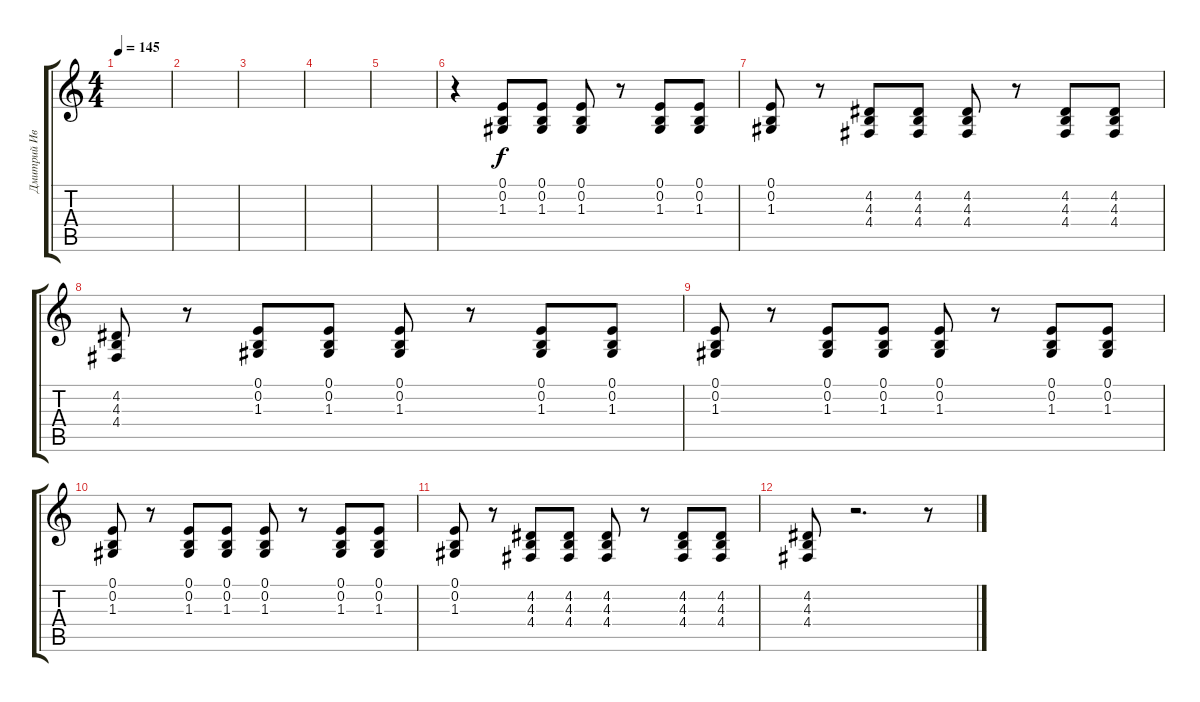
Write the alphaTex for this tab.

\track ("Дмитрий Иванов" "Дмитрий Ив") {instrument pizzicatostrings}
\staff {score tabs}
\tuning (E4 B3 G3 D3 A2 E2) {hide}
\ts (4 4)
\tempo 145
\clef g2
\ks c
|
|
|
|
|
r.4 (0.1 0.2 1.3).8 (0.1 0.2 1.3).8 (0.1 0.2 1.3).8 r.8 (0.1 0.2 1.3).8 (0.1 0.2 1.3).8 |
(0.1 0.2 1.3).8 r.8 (4.2 4.3 4.4).8 (4.2 4.3 4.4).8 (4.2 4.3 4.4).8 r.8 (4.2 4.3 4.4).8 (4.2 4.3 4.4).8 |
(4.2 4.3 4.4).8 r.8 (0.1 0.2 1.3).8 (0.1 0.2 1.3).8 (0.1 0.2 1.3).8 r.8 (0.1 0.2 1.3).8 (0.1 0.2 1.3).8 |
(0.1 0.2 1.3).8 r.8 (0.1 0.2 1.3).8 (0.1 0.2 1.3).8 (0.1 0.2 1.3).8 r.8 (0.1 0.2 1.3).8 (0.1 0.2 1.3).8 |
(0.1 0.2 1.3).8 r.8 (0.1 0.2 1.3).8 (0.1 0.2 1.3).8 (0.1 0.2 1.3).8 r.8 (0.1 0.2 1.3).8 (0.1 0.2 1.3).8 |
(0.1 0.2 1.3).8 r.8 (4.2 4.3 4.4).8 (4.2 4.3 4.4).8 (4.2 4.3 4.4).8 r.8 (4.2 4.3 4.4).8 (4.2 4.3 4.4).8 |
(4.2 4.3 4.4).8 r.2{d} r.8
